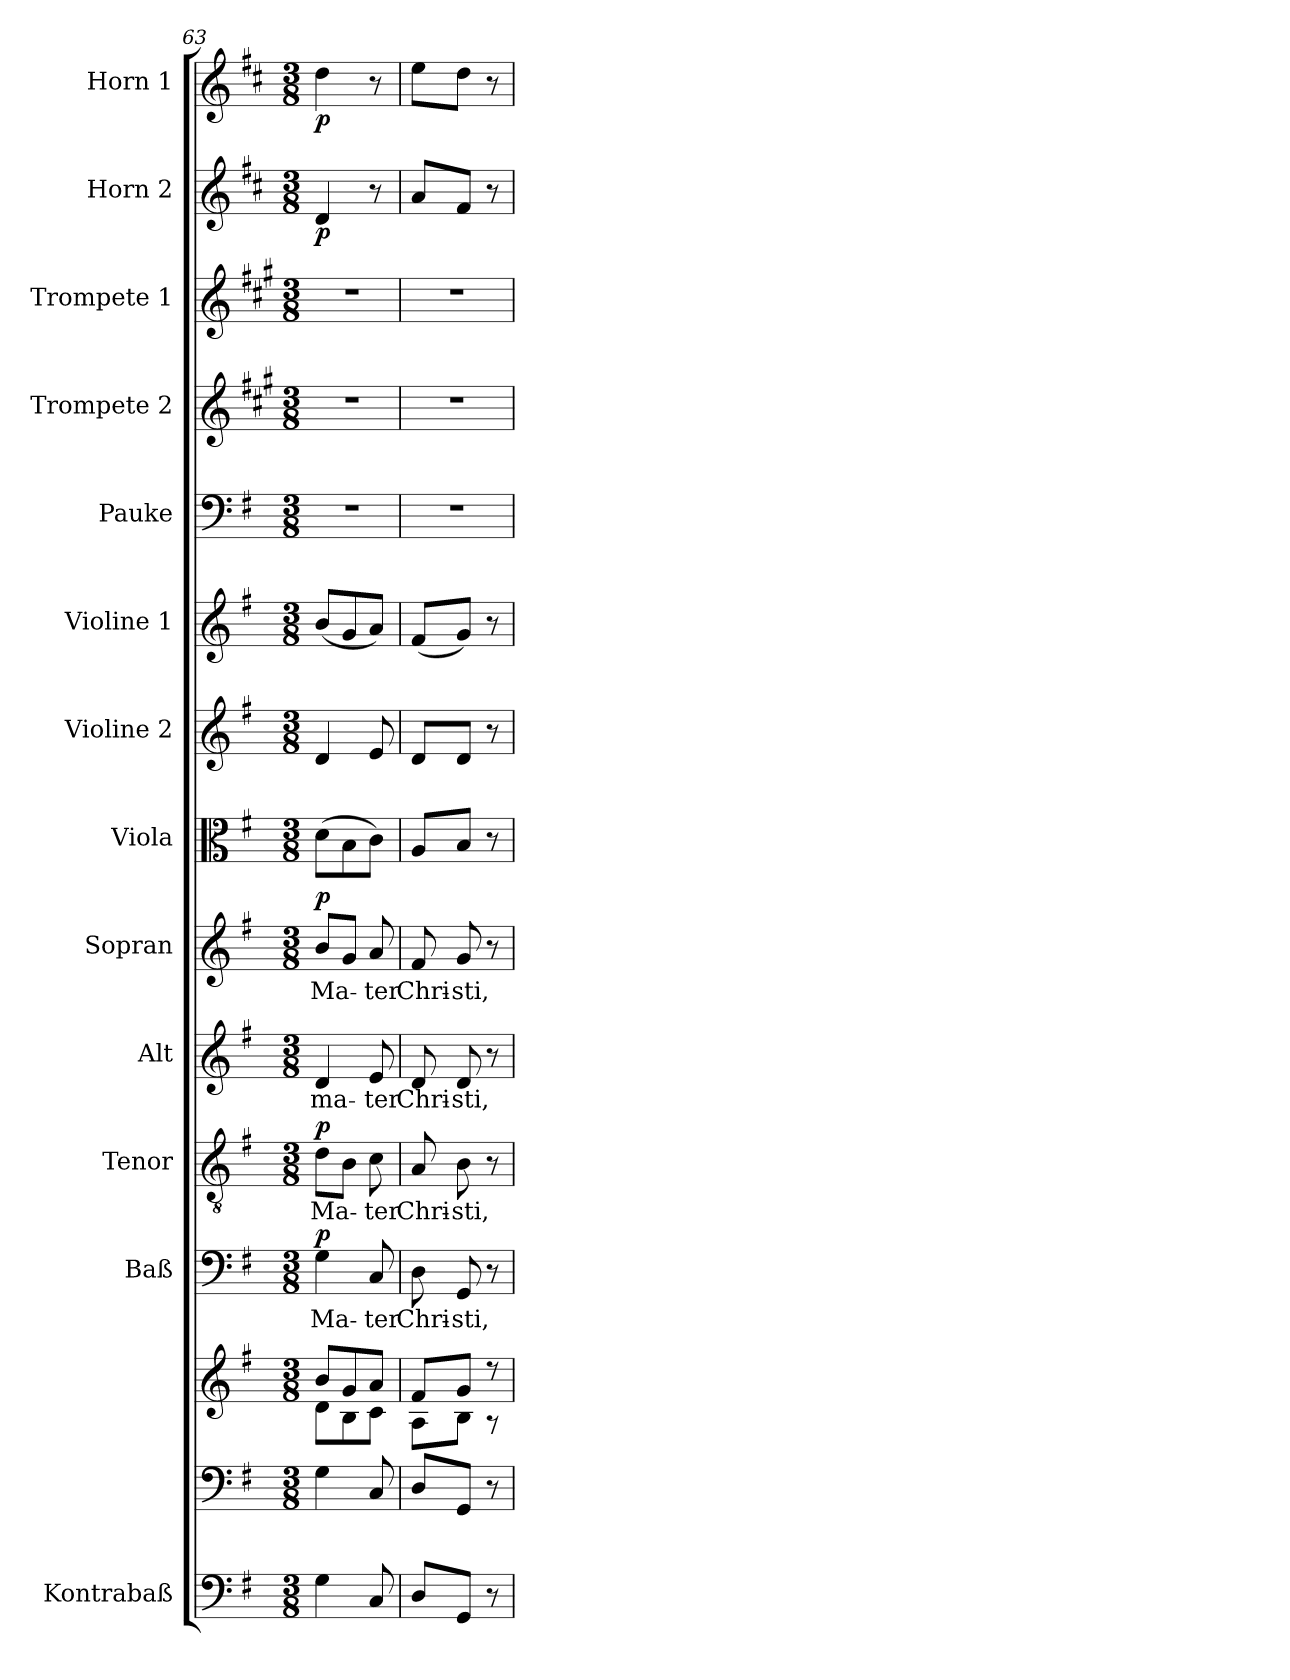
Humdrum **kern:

**kern	**kern	**kern	**kern	**text	**dynam	**kern	**text	**dynam	**kern	**text	**kern	**text	**dynam	**kern	**kern	**kern	**kern	**kern	**kern	**kern	**dynam	**kern	**dynam
*part14	*part13	*part13	*part12	*part12	*part12	*part11	*part11	*part11	*part10	*part10	*part9	*part9	*part9	*part8	*part7	*part6	*part5	*part4	*part3	*part2	*part2	*part1	*part1
*staff15	*staff14	*staff13	*staff12	*staff12	*staff12	*staff11	*staff11	*staff11	*staff10	*staff10	*staff9	*staff9	*staff9	*staff8	*staff7	*staff6	*staff5	*staff4	*staff3	*staff2	*staff2	*staff1	*staff1
*I"Kontrabaß	*	*	*I"Baß	*	*	*I"Tenor	*	*	*I"Alt	*	*I"Sopran	*	*	*I"Viola	*I"Violine 2	*I"Violine 1	*I"Pauke	*I"Trompete 2	*I"Trompete 1	*I"Horn 2	*	*I"Horn 1	*
*I'Kb.	*	*	*	*	*	*	*	*	*	*	*	*	*	*I'Vla.	*I'Vl. 2	*I'Vl. 1	*	*I'Tr. 2	*I'Tr. 1	*I'Hr. 2	*	*I'Hr. 1	*
*clefF4	*clefF4	*clefG2	*clefF4	*	*	*clefGv2	*	*	*clefG2	*	*clefG2	*	*	*clefC3	*clefG2	*clefG2	*clefF4	*clefG2	*clefG2	*clefG2	*	*clefG2	*
*ITrd7c12	*	*	*	*	*	*	*	*	*	*	*	*	*	*	*	*	*	*ITrd1c2	*ITrd1c2	*ITrd4c7	*	*ITrd4c7	*
*k[f#]	*k[f#]	*k[f#]	*k[f#]	*	*	*k[f#]	*	*	*k[f#]	*	*k[f#]	*	*	*k[f#]	*k[f#]	*k[f#]	*k[f#]	*k[f#]	*k[f#]	*k[f#]	*	*k[f#]	*
*G:	*G:	*G:	*G:	*	*	*G:	*	*	*G:	*	*G:	*	*	*G:	*G:	*G:	*G:	*G:	*G:	*G:	*	*G:	*
*M3/8	*M3/8	*M3/8	*M3/8	*	*	*M3/8	*	*	*M3/8	*	*M3/8	*	*	*M3/8	*M3/8	*M3/8	*M3/8	*M3/8	*M3/8	*M3/8	*	*M3/8	*
=63	=63	=63	=63	=63	=63	=63	=63	=63	=63	=63	=63	=63	=63	=63	=63	=63	=63	=63	=63	=63	=63	=63	=63
*	*	*^	*	*	*	*	*	*	*	*	*	*	*	*	*	*	*	*	*	*	*	*	*
!	!	!	!	!	!LO:LY:b	!LO:DY:a	!	!LO:LY:b	!LO:DY:a	!	!LO:LY:b	!	!LO:LY:b	!LO:DY:a	!	!	!	!	!	!	!	!LO:DY:b	!	!LO:DY:b
4GG\	4G\	8b/L	8d\L	4G\	Ma-	p	8d\L	Ma-	p	4d/	ma-	8b/L	Ma-	p	(>8d\L	4d/	(<8b/L	4.r	4.r	4.r	4G/	p	4g\	p
.	.	8g/	8B\	.	.	.	8B\J	.	.	.	.	8g/J	.	.	8B\	.	8g/	.	.	.	.	.	.	.
!	!	!	!	!	!LO:LY:b	!	!	!LO:LY:b	!	!	!LO:LY:b	!	!LO:LY:b	!	!	!	!	!	!	!	!	!	!	!
8CC/	8C/	8a/J	8c\J	8C/	-ter	.	8c\	-ter	.	8e/	-ter	8a/	-ter	.	8c\J)	8e/	8a/J)	.	.	.	8r	.	8r	.
=64	=64	=64	=64	=64	=64	=64	=64	=64	=64	=64	=64	=64	=64	=64	=64	=64	=64	=64	=64	=64	=64	=64	=64	=64
!	!	!	!	!	!LO:LY:b	!	!	!LO:LY:b	!	!	!LO:LY:b	!	!LO:LY:b	!	!	!	!	!	!	!	!	!	!	!
8DD/L	8D/L	8f#/L	8A\L	8D\	Chri-	.	8A/	Chri-	.	8d/	Chri-	8f#/	Chri-	.	8A/L	8d/L	(<8f#/L	4.r	4.r	4.r	8d/L	.	8a\L	.
!	!	!	!	!	!LO:LY:b	!	!	!LO:LY:b	!	!	!LO:LY:b	!	!LO:LY:b	!	!	!	!	!	!	!	!	!	!	!
8GGG/J	8GG/J	8g/J	8B\J	8GG/	-sti,	.	8B\	-sti,	.	8d/	-sti,	8g/	-sti,	.	8B/J	8d/J	8g/J)	.	.	.	8B/J	.	8g\J	.
8r	8r	8r	8r	8r	.	.	8r	.	.	8r	.	8r	.	.	8r	8r	8r	.	.	.	8r	.	8r	.
*	*	*v	*v	*	*	*	*	*	*	*	*	*	*	*	*	*	*	*	*	*	*	*	*	*
=	=	=	=	=	=	=	=	=	=	=	=	=	=	=	=	=	=	=	=	=	=	=	=
*-	*-	*-	*-	*-	*-	*-	*-	*-	*-	*-	*-	*-	*-	*-	*-	*-	*-	*-	*-	*-	*-	*-	*-
